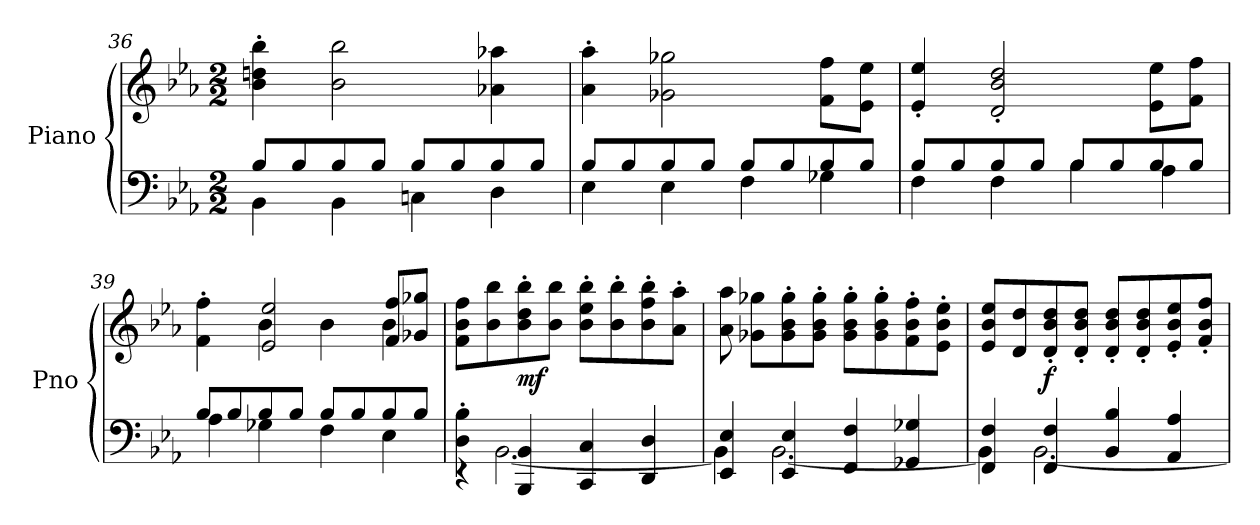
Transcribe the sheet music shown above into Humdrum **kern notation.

**kern	**kern	**dynam
*part1	*part1	*part1
*staff2	*staff1	*staff1/2
*I"Piano	*	*
*I'Pno	*	*
*clefF4	*clefG2	*
*k[b-e-a-]	*k[b-e-a-]	*
*M2/2	*M2/2	*
=36	=36	=36
*^	*	*
8B-/L	4BB-\	4b-\' 4ddn\' 4bb-\'	.
8B-/	.	.	.
8B-/	4BB-\	2b-\ 2bb-\	.
8B-/J	.	.	.
8B-/L	4Cn\	.	.
8B-/	.	.	.
8B-/	4D\	4a-X\ 4aa-X\	.
8B-/J	.	.	.
=37	=37	=37	=37
8B-/L	4E-\	4a-\' 4aa-\'	.
8B-/	.	.	.
8B-/	4E-\	2g-X\ 2gg-X\	.
8B-/J	.	.	.
8B-/L	4F\	.	.
8B-/	.	.	.
8B-/	4G-X\	8f\ 8ff\L	.
8B-/J	.	8e-\ 8ee-\J	.
=38	=38	=38	=38
8B-/L	4F\	4e-/' 4ee-/'	.
8B-/	.	.	.
8B-/	4F\	2d/' 2b-/' 2dd/'	.
8B-/J	.	.	.
8B-/L	4B-\	.	.
8B-/	.	.	.
8B-/	4A-\	8e-\ 8ee-\L	.
8B-/J	.	8f\ 8ff\J	.
!!LO:LB:g=z
=39	=39	=39	=39
*	*	*^	*
8B-/L	4A-\	4f\' 4ff\'	4ryy	.
8B-/	.	.	.	.
8B-/	4G-X\	4b-\	2e-/ 2ee-/	.
8B-/J	.	.	.	.
8B-/L	4F\	4b-\	.	.
8B-/	.	.	.	.
8B-/	4E-\	4b-\	8f/ 8ff/L	.
8B-/J	.	.	8g-X/ 8gg-X/J	.
*	*	*v	*v	*
=40	=40	=40	=40
4D\' 4B-\'	4r	8f\ 8b-\ 8ff\L	.
.	.	8b-\ 8bb-\	.
!	!	!	!LO:DY:b
4BBB-/ 4BB-/	[2.BB-\	8b-\' 8dd\' 8bb-\'	mf
.	.	8b-\ 8bb-\J	.
4CC/ 4C/	.	8b-\' 8ee-\' 8bb-\'L	.
.	.	8b-\' 8bb-\'	.
4DD/ 4D/	.	8b-\' 8ff\' 8bb-\'	.
.	.	8a-\' 8aa-\'J	.
=41	=41	=41	=41
4EE-/ 4E-/	4BB-\]	8a-\ 8aa-\	.
.	.	8g-X\ 8gg-X\L	.
4EE-/ 4E-/	[2.BB-\	8g-\' 8b-\' 8gg-\'	.
.	.	8g-\' 8b-\' 8gg-\'J	.
4FF/ 4F/	.	8g-\' 8b-\' 8gg-\'L	.
.	.	8g-\' 8b-\' 8gg-\'	.
4GG-X/ 4G-X/	.	8f\' 8b-\' 8ff\'	.
.	.	8e-\' 8b-\' 8ee-\'J	.
=42	=42	=42	=42
4FF/ 4F/	4BB-\]	8e-/ 8b-/ 8ee-/L	.
.	.	8d/ 8dd/	.
!	!	!	!LO:DY:b
4FF/ 4F/	[2.BB-\	8d/' 8b-/' 8dd/'	f
.	.	8d/' 8b-/' 8dd/'J	.
4BB-/ 4B-/	.	8d/' 8b-/' 8dd/'L	.
.	.	8d/' 8b-/' 8dd/'	.
4AA-/ 4A-/	.	8e-/' 8b-/' 8ee-/'	.
.	.	8f/' 8b-/' 8ff/'J	.
*v	*v	*	*
=	=	=
*-	*-	*-
